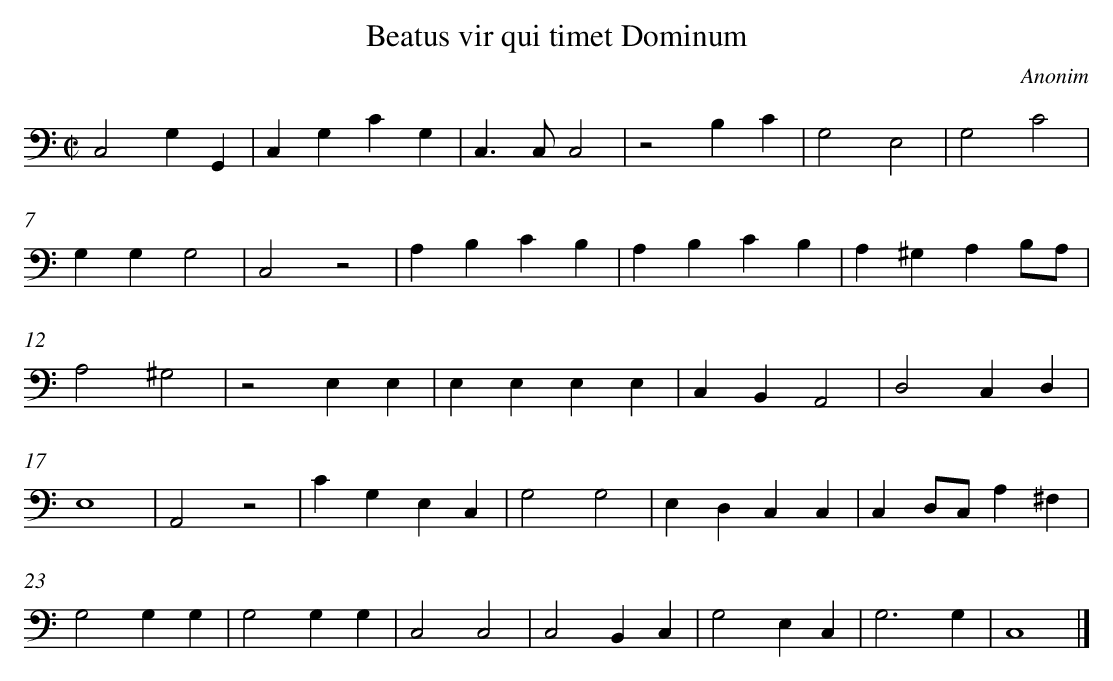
X:1
T: Beatus vir qui timet Dominum
C: Anonim
L: 1/4
M: C|
K: C clef=bass
C,2G,G,, |
C,G,CG, |
C,>C,C,2 |
z2B,C |
G,2E,2 |
G,2C2 |
G,G,G,2 |
C,2z2 |
A,B,CB, |
A,B,CB, |
A,^G,A,B,/A,/ |
A,2^G,2 |
z2E,E, |
E,E,E,E, |
C,B,,A,,2 |
D,2C,D, |
E,4 |
A,,2z2 |
CG,E,C, |
G,2G,2 |
E,D,C,C, |
C,D,/C,/A,^F, |
G,2G,G, |
G,2G,G, |
C,2C,2 |
C,2B,,C, |
G,2E,C, |
G,3G, |
C,4 |]
